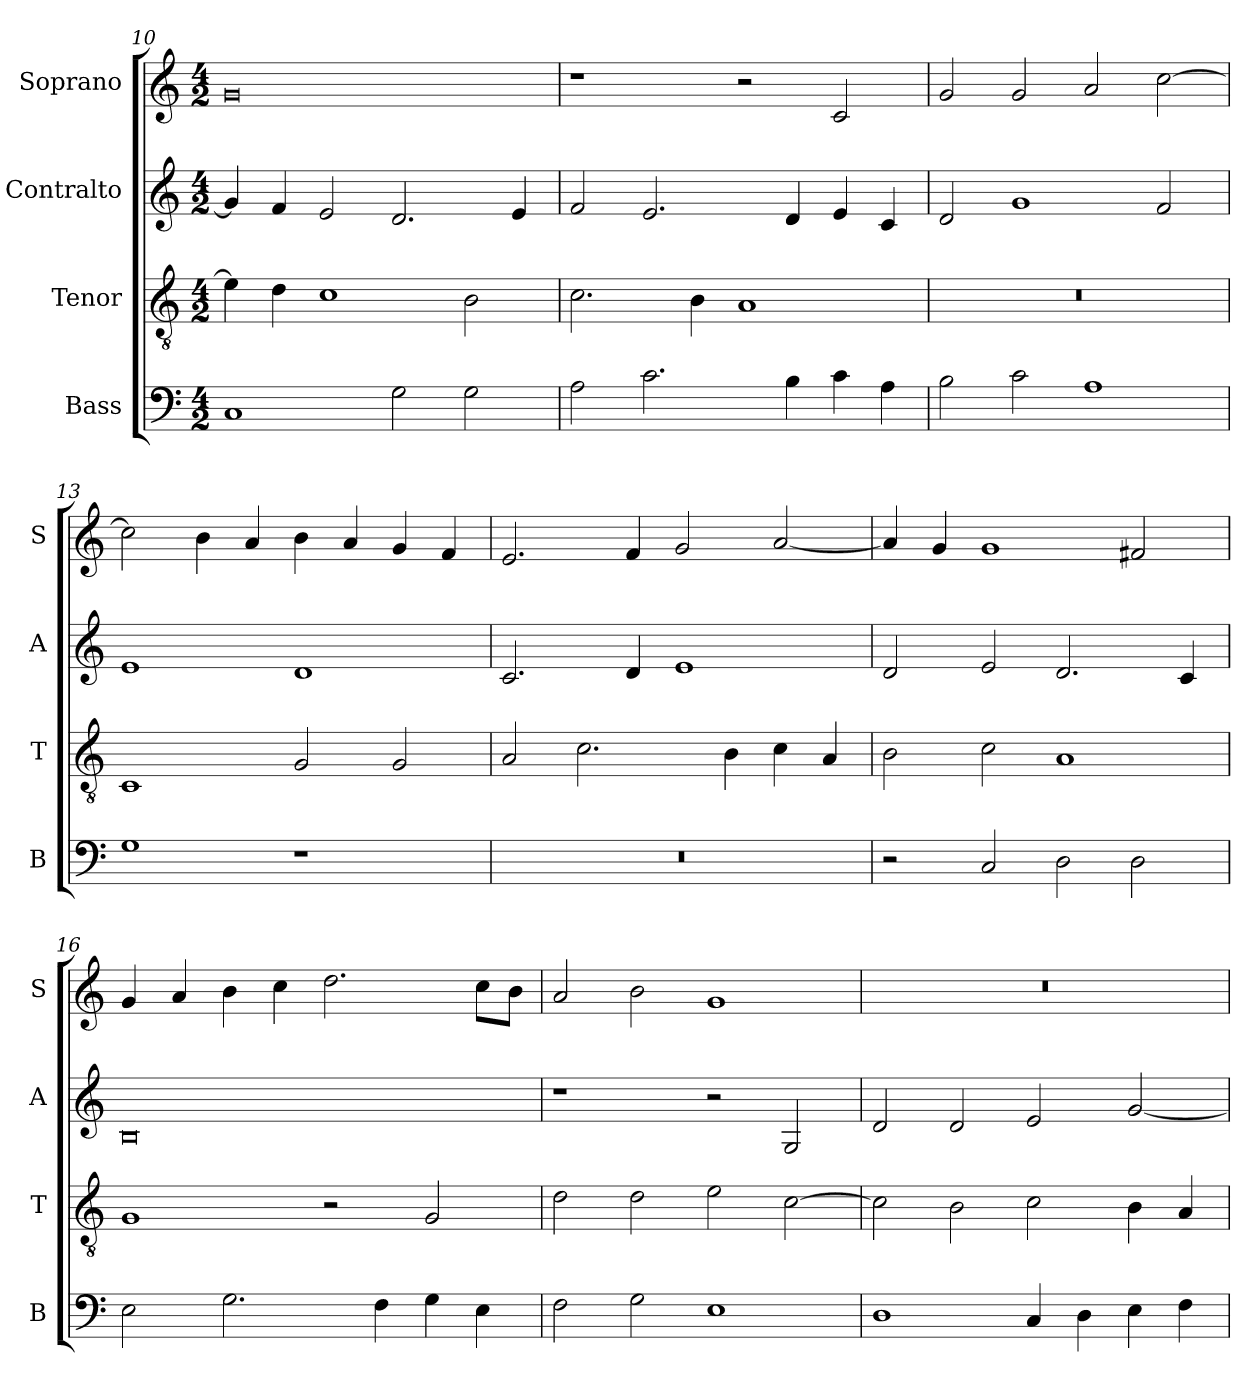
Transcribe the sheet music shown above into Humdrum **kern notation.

**kern	**kern	**kern	**kern
*part4	*part3	*part2	*part1
*staff4	*staff3	*staff2	*staff1
*I"Bass	*I"Tenor	*I"Contralto	*I"Soprano
*I'B	*I'T	*I'A	*I'S
*clefF4	*clefGv2	*clefG2	*clefG2
*k[]	*k[]	*k[]	*k[]
*C:ion	*C:ion	*C:ion	*C:ion
*M4/2	*M4/2	*M4/2	*M4/2
=10	=10	=10	=10
1C	4e]	4g]	0g
.	4d	4f	.
.	1c	2e	.
2G	.	2.d	.
2G	2B	.	.
.	.	4e	.
=11	=11	=11	=11
2A	2.c	2f	1r
2.c	.	2.e	.
.	4B	.	.
.	1A	.	2r
4B	.	4d	.
4c	.	4e	2c
4A	.	4c	.
=12	=12	=12	=12
2B	0r	2d	2g
2c	.	1g	2g
1A	.	.	2a
.	.	2f	[2cc
=13	=13	=13	=13
1G	1C	1e	2cc]
.	.	.	4b
.	.	.	4a
1r	2G	1d	4b
.	.	.	4a
.	2G	.	4g
.	.	.	4f
=14	=14	=14	=14
0r	2A	2.c	2.e
.	2.c	.	.
.	.	4d	4f
.	.	1e	2g
.	4B	.	.
.	4c	.	[2a
.	4A	.	.
=15	=15	=15	=15
2r	2B	2d	4a]
.	.	.	4g
2C	2c	2e	1g
2D	1A	2.d	.
2D	.	.	2f#X
.	.	4c	.
=16	=16	=16	=16
2E	1G	0B	4g
.	.	.	4a
2.G	.	.	4b
.	.	.	4cc
.	2r	.	2.dd
4F	.	.	.
4G	2G	.	.
4E	.	.	8cc\L
.	.	.	8b\J
=17	=17	=17	=17
2F	2d	1r	2a
2G	2d	.	2b
1E	2e	2r	1g
.	[2c	2G	.
=18	=18	=18	=18
1D	2c]	2d	0r
.	2B	2d	.
4C	2c	2e	.
4D	.	.	.
4E	4B	[2g	.
4F	4A	.	.
=	=	=	=
*-	*-	*-	*-
